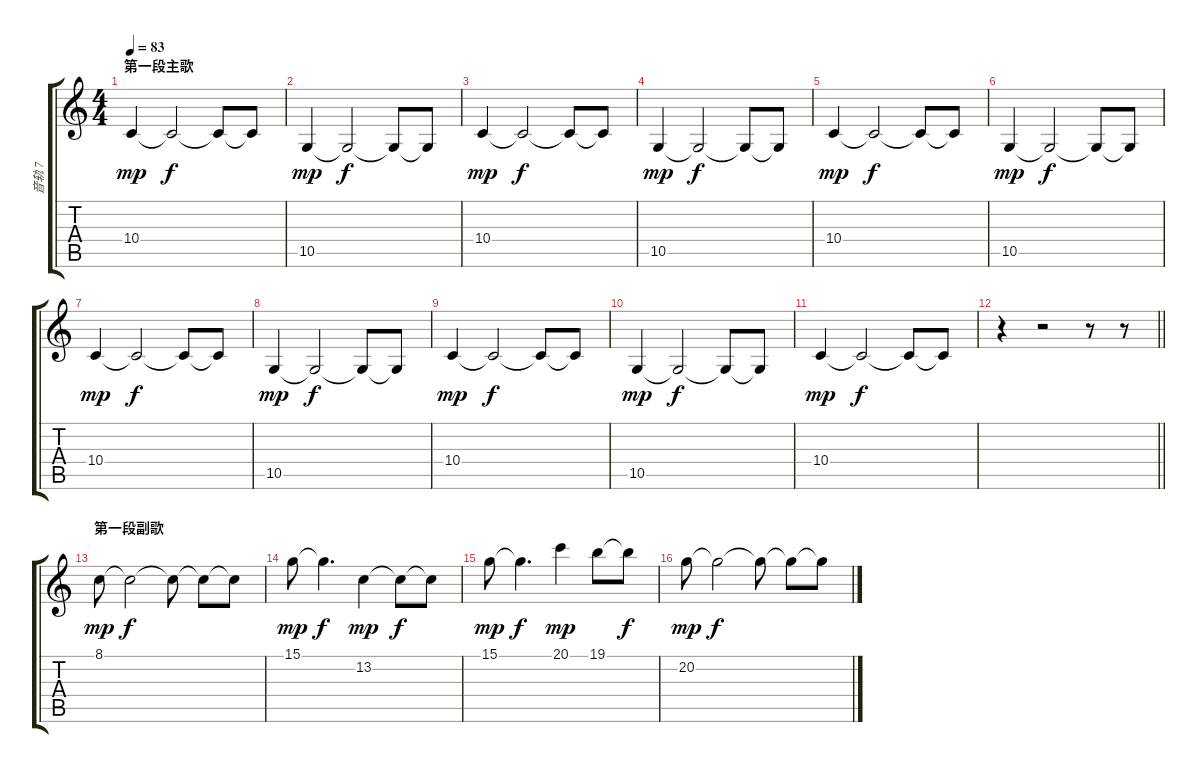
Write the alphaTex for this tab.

\track ("音轨 7" "音轨 7") {instrument churchorgan}
\staff {score tabs}
\tuning (E4 B3 G3 D3 A2 E2) {hide}
\ts (4 4)
\section ("" "第一段主歌")
\tempo 83
\clef g2
\ks c
10.4.4{dy mp} 10.4{t}.2{dy f} 10.4{t}.8 10.4{t}.8 |
10.5.4{dy mp} 10.5{t}.2{dy f} 10.5{t}.8 10.5{t}.8 |
10.4.4{dy mp} 10.4{t}.2{dy f} 10.4{t}.8 10.4{t}.8 |
10.5.4{dy mp} 10.5{t}.2{dy f} 10.5{t}.8 10.5{t}.8 |
10.4.4{dy mp} 10.4{t}.2{dy f} 10.4{t}.8 10.4{t}.8 |
10.5.4{dy mp} 10.5{t}.2{dy f} 10.5{t}.8 10.5{t}.8 |
10.4.4{dy mp} 10.4{t}.2{dy f} 10.4{t}.8 10.4{t}.8 |
10.5.4{dy mp} 10.5{t}.2{dy f} 10.5{t}.8 10.5{t}.8 |
10.4.4{dy mp} 10.4{t}.2{dy f} 10.4{t}.8 10.4{t}.8 |
10.5.4{dy mp} 10.5{t}.2{dy f} 10.5{t}.8 10.5{t}.8 |
10.4.4{dy mp} 10.4{t}.2{dy f} 10.4{t}.8 10.4{t}.8 |
\barLineRight lightlight
r.4 r.2 r.8 r.8 |
\section ("" "第一段副歌")
8.1.8{dy mp} 8.1{t}.2{dy f} 8.1{t}.8 8.1{t}.8 8.1{t}.8 |
15.1.8{dy mp} 15.1{t}.4{d dy f} 13.2.4{dy mp} 13.2{t}.8{dy f} 13.2{t}.8 |
15.1.8{dy mp} 15.1{t}.4{d dy f} 20.1.4{dy mp} 19.1.8 19.1{t}.8{dy f} |
20.2.8{dy mp} 20.2{t}.2{dy f} 20.2{t}.8 20.2{t}.8 20.2{t}.8
